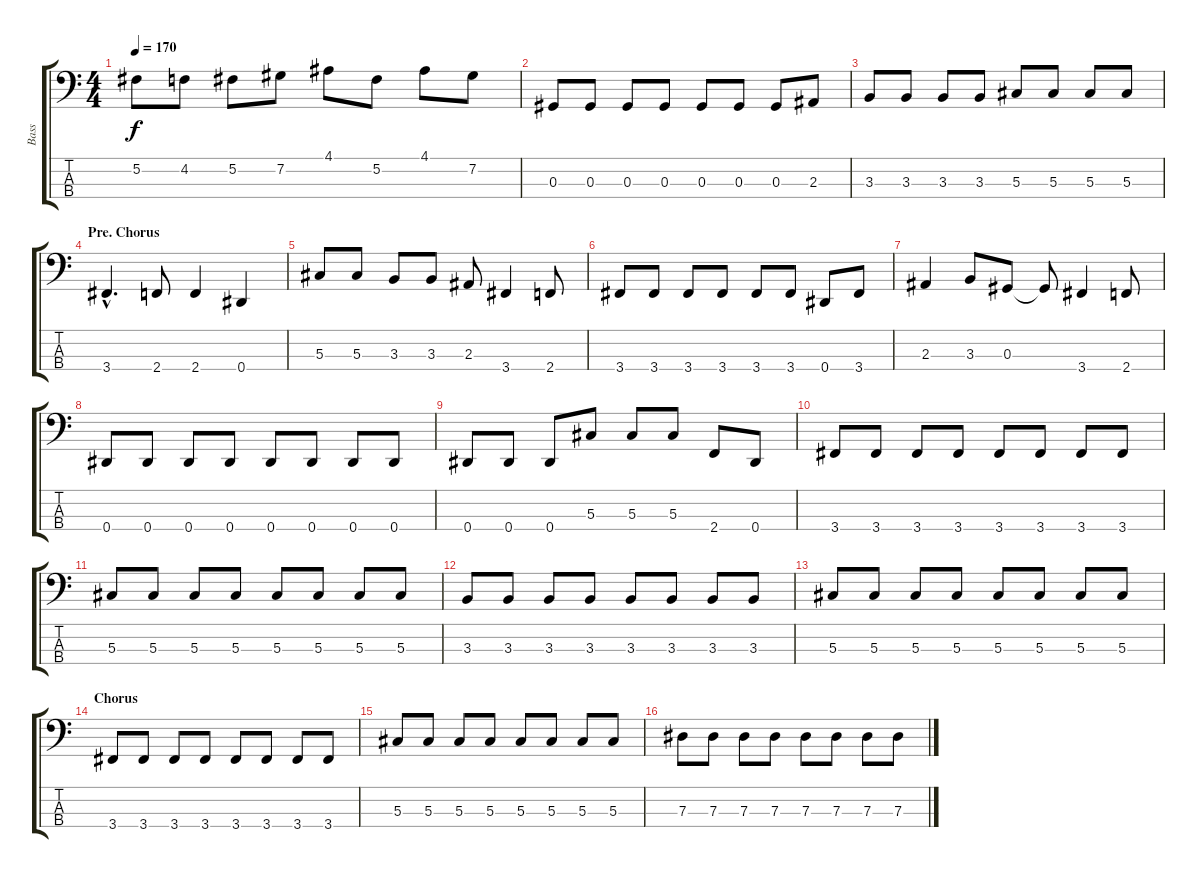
\track ("Bass" "Bass") {instrument electricbassfinger}
\staff {score tabs}
\tuning (Gb2 Db2 Ab1 Eb1) {hide}
\ts (4 4)
\tempo 170
\clef f4
\ks c
5.2.8{dy f} 4.2.8 5.2.8 7.2.8 4.1.8 5.2.8 4.1.8 7.2.8 |
0.3.8 0.3.8 0.3.8 0.3.8 0.3.8 0.3.8 0.3.8 2.3.8 |
3.3.8 3.3.8 3.3.8 3.3.8 5.3.8 5.3.8 5.3.8 5.3.8 |
\section ("" "Pre. Chorus")
3.4{hac}.4{d} 2.4.8 2.4.4 0.4.4 |
5.3.8 5.3.8 3.3.8 3.3.8 2.3.8 3.4.4 2.4.8 |
3.4.8 3.4.8 3.4.8 3.4.8 3.4.8 3.4.8 0.4.8 3.4.8 |
2.3.4 3.3.8 0.3.8 0.3{t}.8 3.4.4 2.4.8 |
0.4.8 0.4.8 0.4.8 0.4.8 0.4.8 0.4.8 0.4.8 0.4.8 |
0.4.8 0.4.8 0.4.8 5.3.8 5.3.8 5.3.8 2.4.8 0.4.8 |
3.4.8 3.4.8 3.4.8 3.4.8 3.4.8 3.4.8 3.4.8 3.4.8 |
5.3.8 5.3.8 5.3.8 5.3.8 5.3.8 5.3.8 5.3.8 5.3.8 |
3.3.8 3.3.8 3.3.8 3.3.8 3.3.8 3.3.8 3.3.8 3.3.8 |
5.3.8 5.3.8 5.3.8 5.3.8 5.3.8 5.3.8 5.3.8 5.3.8 |
\section ("" "Chorus")
3.4.8 3.4.8 3.4.8 3.4.8 3.4.8 3.4.8 3.4.8 3.4.8 |
5.3.8 5.3.8 5.3.8 5.3.8 5.3.8 5.3.8 5.3.8 5.3.8 |
7.3.8 7.3.8 7.3.8 7.3.8 7.3.8 7.3.8 7.3.8 7.3.8
